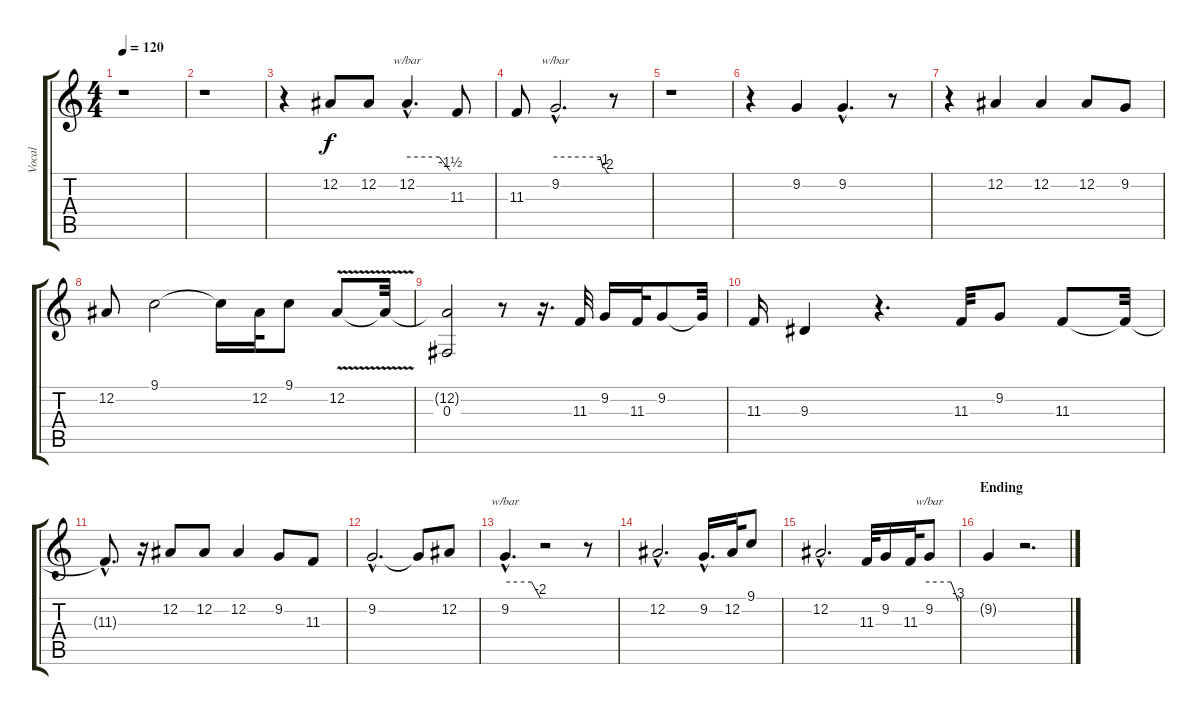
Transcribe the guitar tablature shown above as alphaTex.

\track ("Vocal" "Vocal") {instrument viola}
\staff {score tabs}
\tuning (Eb4 Bb3 Gb3 Db3 Ab2 Eb2) {hide}
\ts (4 4)
\tempo 120
\clef g2
\ks c
r.1{dy f} |
r.1 |
r.4 12.2.8 12.2.8 12.2{hac}.4{d tbe (custom default 0 0 45 0 60 -6)} 11.3.8 |
11.3.8 9.2{hac}.2{d tbe (custom default 0 0 50 0 53 -4 55 -4 58 -8 60 -8)} r.8 |
r.1 |
r.4 9.2.4 9.2{hac}.4{d} r.8 |
r.4 12.2.4 12.2.4 12.2.8 9.2.8 |
12.2.8 9.1.2 9.1{t}.16 12.2.32 9.1.8 12.2{v}.8 12.2{t}.32 |
(12.2{t} 0.3).2 r.8 r.16{d} 11.3.32 9.2.16 11.3.32 9.2.8 9.2{t}.32 |
11.3.16 9.3.4 r.4{d} 11.3.32 9.2.8 11.3.8 11.3{t}.32 |
11.3{hac t}.8{d} r.16 12.2.8 12.2.8 12.2.4 9.2.8 11.3.8 |
9.2{hac}.2{d} 9.2{t}.8 12.2.8 |
9.2{hac}.4{d tbe (custom default 0 0 45 0 60 -8)} r.2 r.8 |
12.2{hac}.2{d} 9.2{hac}.16{d} 12.2.32 9.1.8 |
12.2{hac}.2{d} 11.3.32 9.2.16 11.3.32 9.2.8{tbe (custom default 0 0 45 0 60 -12)} |
\section ("" "Ending")
9.2{t}.4 r.2{d}
